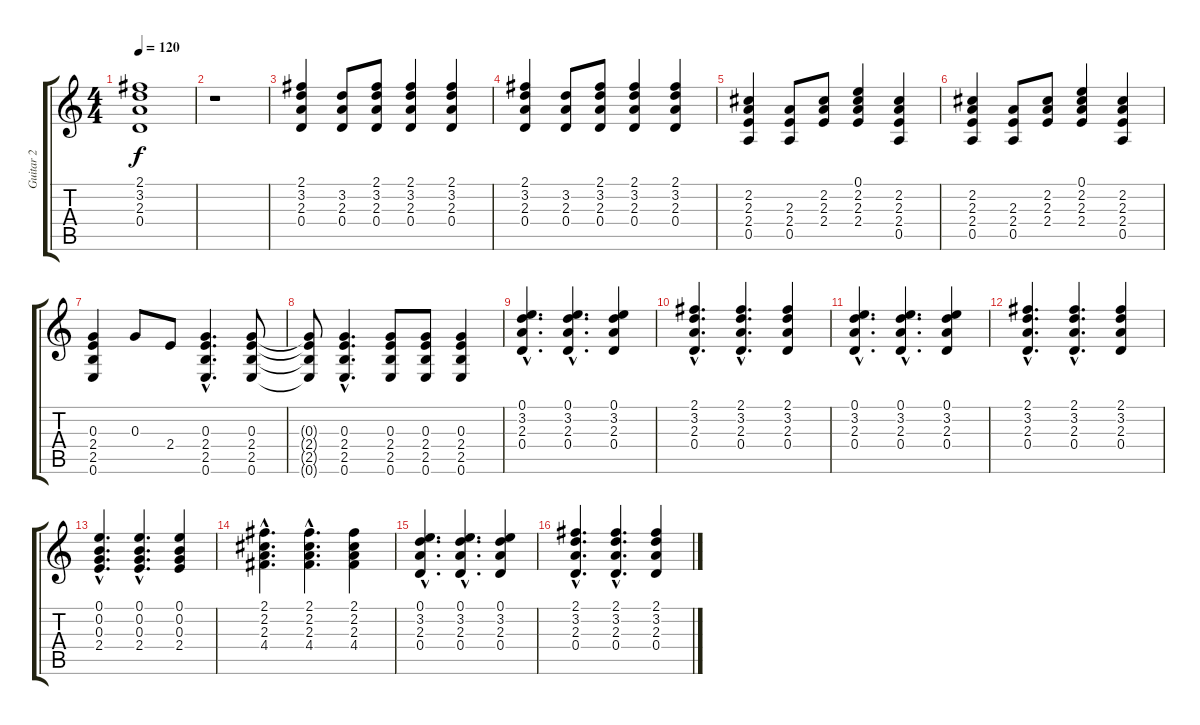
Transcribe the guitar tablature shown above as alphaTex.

\track ("Guitar 2" "Guitar 2") {instrument electricguitarjazz}
\staff {score tabs}
\tuning (E4 B3 G3 D3 A2 E2) {hide}
\ts (4 4)
\tempo 120
\clef g2
\ks c
(2.1 3.2 2.3 0.4).1{dy f} |
r.1 |
(2.1 3.2 2.3 0.4).4 (3.2 2.3 0.4).8 (2.1 3.2 2.3 0.4).8 (2.1 3.2 2.3 0.4).4 (2.1 3.2 2.3 0.4).4 |
(2.1 3.2 2.3 0.4).4 (3.2 2.3 0.4).8 (2.1 3.2 2.3 0.4).8 (2.1 3.2 2.3 0.4).4 (2.1 3.2 2.3 0.4).4 |
(2.2 2.3 2.4 0.5).4 (2.3 2.4 0.5).8 (2.2 2.3 2.4).8 (0.1 2.2 2.3 2.4).4 (2.2 2.3 2.4 0.5).4 |
(2.2 2.3 2.4 0.5).4 (2.3 2.4 0.5).8 (2.2 2.3 2.4).8 (0.1 2.2 2.3 2.4).4 (2.2 2.3 2.4 0.5).4 |
(0.3 2.4 2.5 0.6).4 0.3.8 2.4.8 (0.3{hac} 2.4{hac} 2.5{hac} 0.6{hac}).4{d} (0.3 2.4 2.5 0.6).8 |
(0.3{t} 2.4{t} 2.5{t} 0.6{t}).8 (0.3{hac} 2.4{hac} 2.5{hac} 0.6{hac}).4{d} (0.3 2.4 2.5 0.6).8 (0.3 2.4 2.5 0.6).8 (0.3 2.4 2.5 0.6).4 |
(0.1{hac} 3.2{hac} 2.3{hac} 0.4{hac}).4{d} (0.1{hac} 3.2{hac} 2.3{hac} 0.4{hac}).4{d} (0.1 3.2 2.3 0.4).4 |
(2.1{hac} 3.2{hac} 2.3{hac} 0.4{hac}).4{d} (2.1{hac} 3.2{hac} 2.3{hac} 0.4{hac}).4{d} (2.1 3.2 2.3 0.4).4 |
(0.1{hac} 3.2{hac} 2.3{hac} 0.4{hac}).4{d} (0.1{hac} 3.2{hac} 2.3{hac} 0.4{hac}).4{d} (0.1 3.2 2.3 0.4).4 |
(2.1{hac} 3.2{hac} 2.3{hac} 0.4{hac}).4{d} (2.1{hac} 3.2{hac} 2.3{hac} 0.4{hac}).4{d} (2.1 3.2 2.3 0.4).4 |
(0.1{hac} 0.2{hac} 0.3{hac} 2.4{hac}).4{d} (0.1{hac} 0.2{hac} 0.3{hac} 2.4{hac}).4{d} (0.1 0.2 0.3 2.4).4 |
(2.1{hac} 2.2{hac} 2.3{hac} 4.4{hac}).4{d} (2.1{hac} 2.2{hac} 2.3{hac} 4.4{hac}).4{d} (2.1 2.2 2.3 4.4).4 |
(0.1{hac} 3.2{hac} 2.3{hac} 0.4{hac}).4{d} (0.1{hac} 3.2{hac} 2.3{hac} 0.4{hac}).4{d} (0.1 3.2 2.3 0.4).4 |
(2.1{hac} 3.2{hac} 2.3{hac} 0.4{hac}).4{d} (2.1{hac} 3.2{hac} 2.3{hac} 0.4{hac}).4{d} (2.1 3.2 2.3 0.4).4
